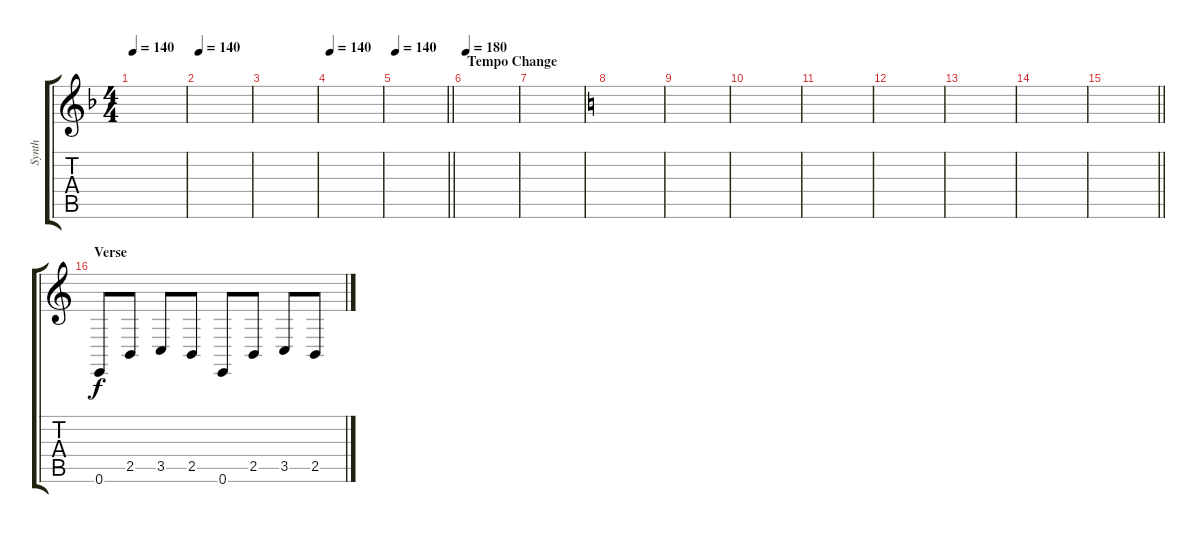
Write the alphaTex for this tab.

\track ("Synth" "Synth") {instrument stringensemble1}
\staff {score tabs}
\tuning (E4 B3 G3 D3 A2 E2) {hide}
\ts (4 4)
\tempo 140
\clef g2
\ks dminor
|
\tempo 140
|
|
\tempo 140
|
\tempo 140
\barLineRight lightlight
|
\section ("" "Tempo Change")
\tempo 180
|
|
\ks c
|
|
|
|
|
|
|
\barLineRight lightlight
|
\section ("" "Verse")
0.6.8{volume 11 instrument fx4atmosphere} 2.5.8 3.5.8 2.5.8 0.6.8 2.5.8 3.5.8 2.5.8
